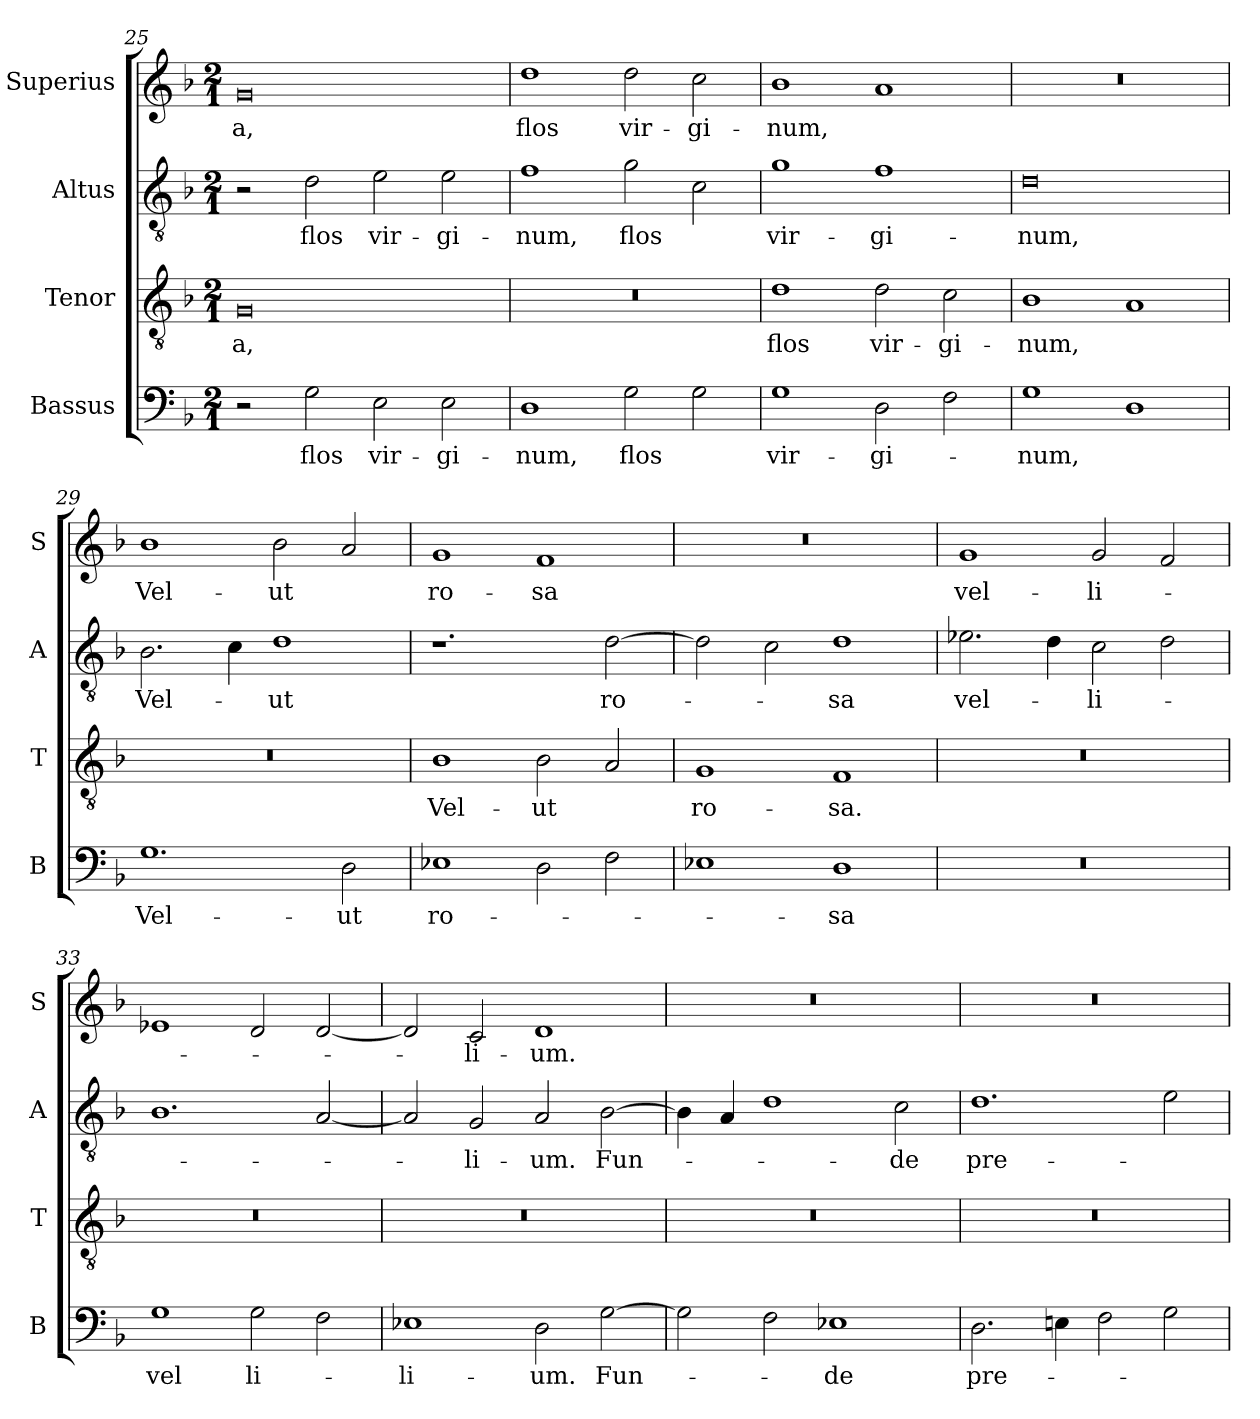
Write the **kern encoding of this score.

**kern	**text	**kern	**text	**kern	**text	**kern	**text
*part4	*part4	*part3	*part3	*part2	*part2	*part1	*part1
*staff4	*staff4	*staff3	*staff3	*staff2	*staff2	*staff1	*staff1
*I"Bassus	*	*I"Tenor	*	*I"Altus	*	*I"Superius	*
*I'B	*	*I'T	*	*I'A	*	*I'S	*
*clefF4	*	*clefGv2	*	*clefGv2	*	*clefG2	*
*k[b-]	*	*k[b-]	*	*k[b-]	*	*k[b-]	*
*M2/1	*	*M2/1	*	*M2/1	*	*M2/1	*
=25	=25	=25	=25	=25	=25	=25	=25
2r	.	0G	-a,	2r	.	0g	-a,
2G\	flos	.	.	2d\	flos	.	.
2E\	vir-	.	.	2e\	vir-	.	.
2E\	-gi-	.	.	2e\	-gi-	.	.
=26	=26	=26	=26	=26	=26	=26	=26
1D	-num,	0r	.	1f	-num,	1dd	flos
2G\	flos	.	.	2g\	flos	2dd\	vir-
2G\	.	.	.	2c\	.	2cc\	-gi-
=27	=27	=27	=27	=27	=27	=27	=27
1G	vir-	1d	flos	1g	vir-	1b-	-num,
2D\	-gi-	2d\	vir-	1f	-gi-	1a	.
2F\	.	2c\	-gi-	.	.	.	.
=28	=28	=28	=28	=28	=28	=28	=28
1G	-num,	1B-	-num,	0d	-num,	0r	.
1D	.	1A	.	.	.	.	.
=29	=29	=29	=29	=29	=29	=29	=29
1.G	Vel-	0r	.	2.B-\	Vel-	1b-	Vel-
.	.	.	.	4c\	.	.	.
.	.	.	.	1d	-ut	2b-\	-ut
2D\	-ut	.	.	.	.	2a/	.
=30	=30	=30	=30	=30	=30	=30	=30
1E-X	ro-	1B-	Vel-	1.r	.	1g	ro-
2D\	.	2B-\	-ut	.	.	1f	-sa
2F\	.	2A/	.	[2d\	ro-	.	.
=31	=31	=31	=31	=31	=31	=31	=31
1E-X	.	1G	ro-	2d\]	.	0r	.
.	.	.	.	2c\	.	.	.
1D	-sa	1F	-sa.	1d	-sa	.	.
=32	=32	=32	=32	=32	=32	=32	=32
0r	.	0r	.	2.e-X\	vel-	1g	vel-
.	.	.	.	4d\	.	.	.
.	.	.	.	2c\	-li-	2g/	-li-
.	.	.	.	2d\	.	2f/	.
=33	=33	=33	=33	=33	=33	=33	=33
1G	vel	0r	.	1.B-	.	1e-X	.
2G\	li-	.	.	.	.	2d/	.
2F\	.	.	.	[2A/	.	[2d/	.
=34	=34	=34	=34	=34	=34	=34	=34
1E-X	-li-	0r	.	2A/]	.	2d/]	.
.	.	.	.	2G/	-li-	2c/	-li-
2D\	-um.	.	.	2A/	-um.	1d	-um.
[2G\	Fun-	.	.	[2B-\	Fun-	.	.
=35	=35	=35	=35	=35	=35	=35	=35
2G\]	.	0r	.	4B-\]	.	0r	.
.	.	.	.	4A/	.	.	.
2F\	.	.	.	1d	.	.	.
1E-X	-de	.	.	.	.	.	.
.	.	.	.	2c\	-de	.	.
=36	=36	=36	=36	=36	=36	=36	=36
2.D\	pre-	0r	.	1.d	pre-	0r	.
4En\	.	.	.	.	.	.	.
2F\	.	.	.	.	.	.	.
2G\	.	.	.	2e\	.	.	.
=	=	=	=	=	=	=	=
*-	*-	*-	*-	*-	*-	*-	*-
